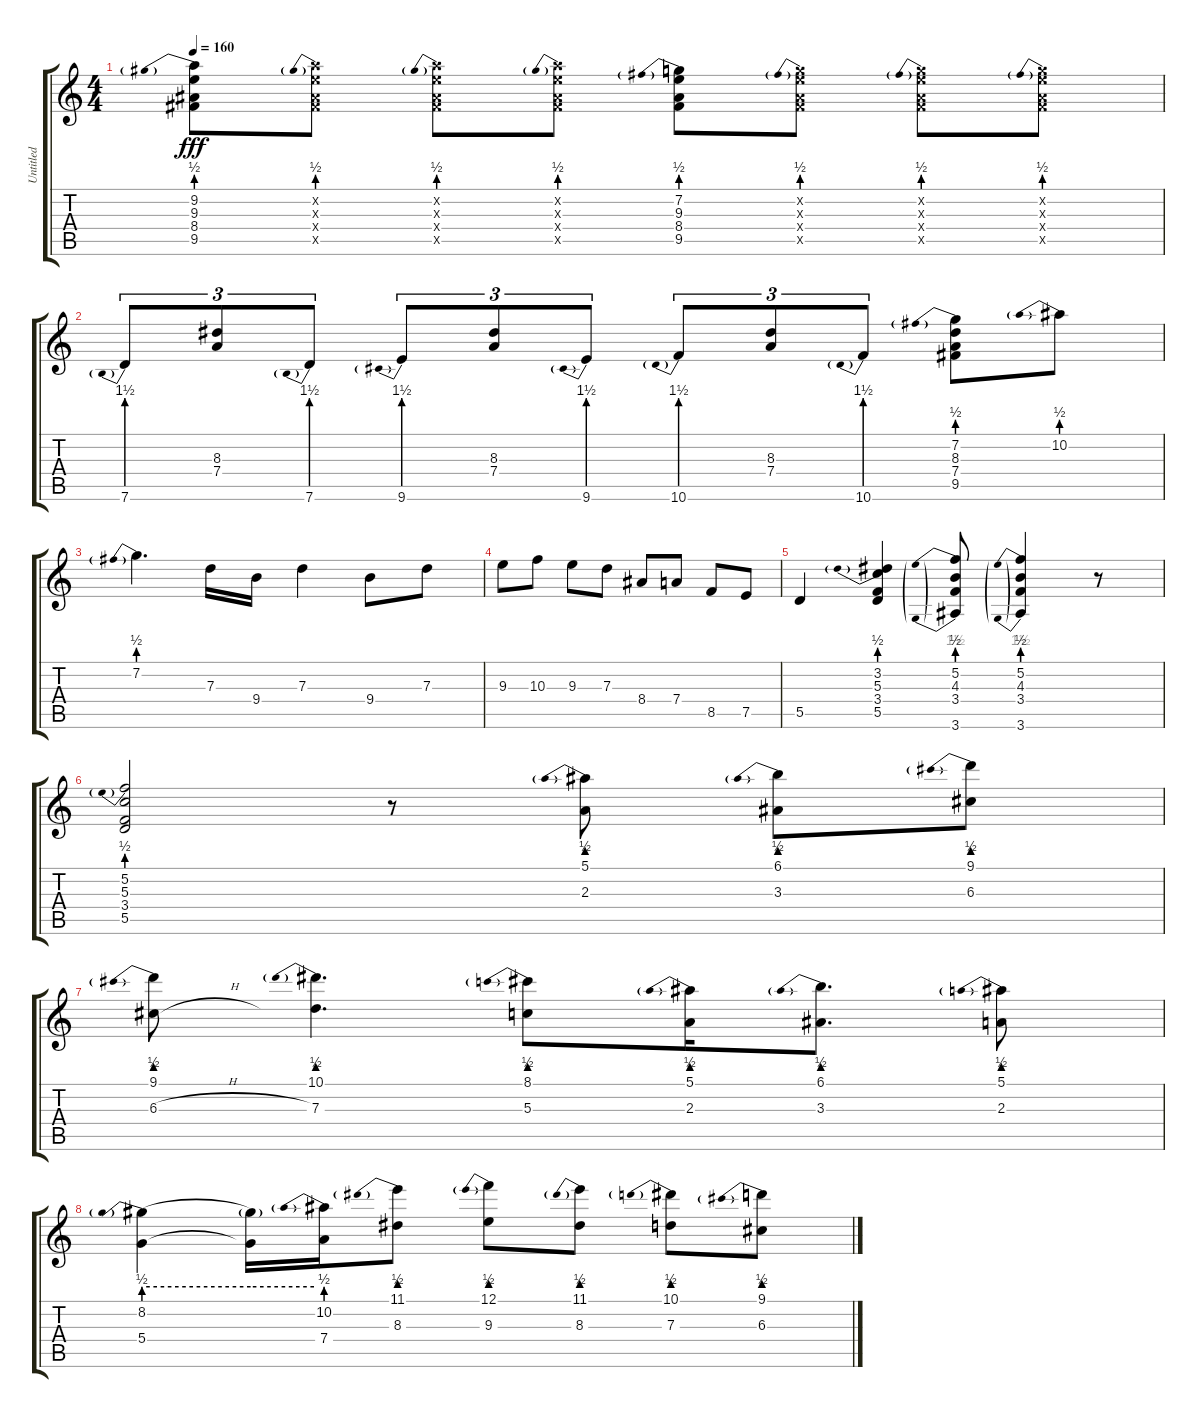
\track ("Untitled" "Untitled") {instrument acousticguitarsteel}
\staff {score tabs}
\tuning (E4 B3 G3 D3 A2 E2) {hide}
\ts (4 4)
\tempo 160
\clef g2
\ks c
(9.2{be (prebend 0 2 60 2)} 9.3 8.4 9.5).8{dy fff} (9.2{be (prebend 0 2 60 2) x} 9.3{x} 8.4{x} 9.5{x}).8 (9.2{be (prebend 0 2 60 2) x} 9.3{x} 8.4{x} 9.5{x}).8 (9.2{be (prebend 0 2 60 2) x} 9.3{x} 8.4{x} 9.5{x}).8 (7.2{be (prebend 0 2 60 2)} 9.3 8.4 9.5).8 (7.2{be (prebend 0 2 60 2) x} 9.3{x} 8.4{x} 9.5{x}).8 (7.2{be (prebend 0 2 60 2) x} 9.3{x} 8.4{x} 9.5{x}).8 (7.2{be (prebend 0 2 60 2) x} 9.3{x} 8.4{x} 9.5{x}).8 |
7.6{be (prebend 0 6 60 6)}.8{tu (3 2)} (8.3 7.4).8{tu (3 2)} 7.6{be (prebend 0 6 60 6)}.8{tu (3 2)} 9.6{be (prebend 0 6 60 6)}.8{tu (3 2)} (8.3 7.4).8{tu (3 2)} 9.6{be (prebend 0 6 60 6)}.8{tu (3 2)} 10.6{be (prebend 0 6 60 6)}.8{tu (3 2)} (8.3 7.4).8{tu (3 2)} 10.6{be (prebend 0 6 60 6)}.8{tu (3 2)} (7.2{be (prebend 0 2 60 2)} 8.3 7.4 9.5).8 10.2{be (prebend 0 2 60 2)}.8 |
7.2{be (prebend 0 2 60 2)}.4{d} 7.3.16 9.4.16 7.3.4 9.4.8 7.3.8 |
9.3.8 10.3.8 9.3.8 7.3.8 8.4.8 7.4.8 8.5.8 7.5.8 |
5.5.4 (3.2{be (prebend 0 2 60 2)} 5.3 3.4 5.5).4 (5.2{be (prebend 0 2 60 2)} 4.3 3.4 3.6{be (prebend 0 6 60 6)}).8 (5.2{be (prebend 0 2 60 2)} 4.3 3.4 3.6{be (prebend 0 6 60 6)}).4 r.8 |
(5.2{be (prebend 0 2 60 2)} 5.3 3.4 5.5).2 r.8 (5.1{be (prebend 0 2 60 2)} 2.3).8 (6.1{be (prebend 0 2 60 2)} 3.3).8 (9.1{be (prebend 0 2 60 2)} 6.3).8 |
(9.1{be (prebend 0 2 60 2)} 6.3{h}).8 (10.1{be (prebend 0 2 60 2)} 7.3).4{d} (8.1{be (prebend 0 2 60 2)} 5.3).8 (5.1{be (prebend 0 2 60 2)} 2.3).16 (6.1{be (prebend 0 2 60 2)} 3.3).8{d} (5.1{be (prebend 0 2 60 2)} 2.3).8 |
(8.2{be (prebend 0 2 60 2)} 5.4).4 (8.2{be (hold 0 2 60 2) t} 5.4{t}).16 (10.2{be (prebend 0 2 60 2)} 7.4).16 (11.1{be (prebend 0 2 60 2)} 8.3).8 (12.1{be (prebend 0 2 60 2)} 9.3).8 (11.1{be (prebend 0 2 60 2)} 8.3).8 (10.1{be (prebend 0 2 60 2)} 7.3).8 (9.1{be (prebend 0 2 60 2)} 6.3).8
